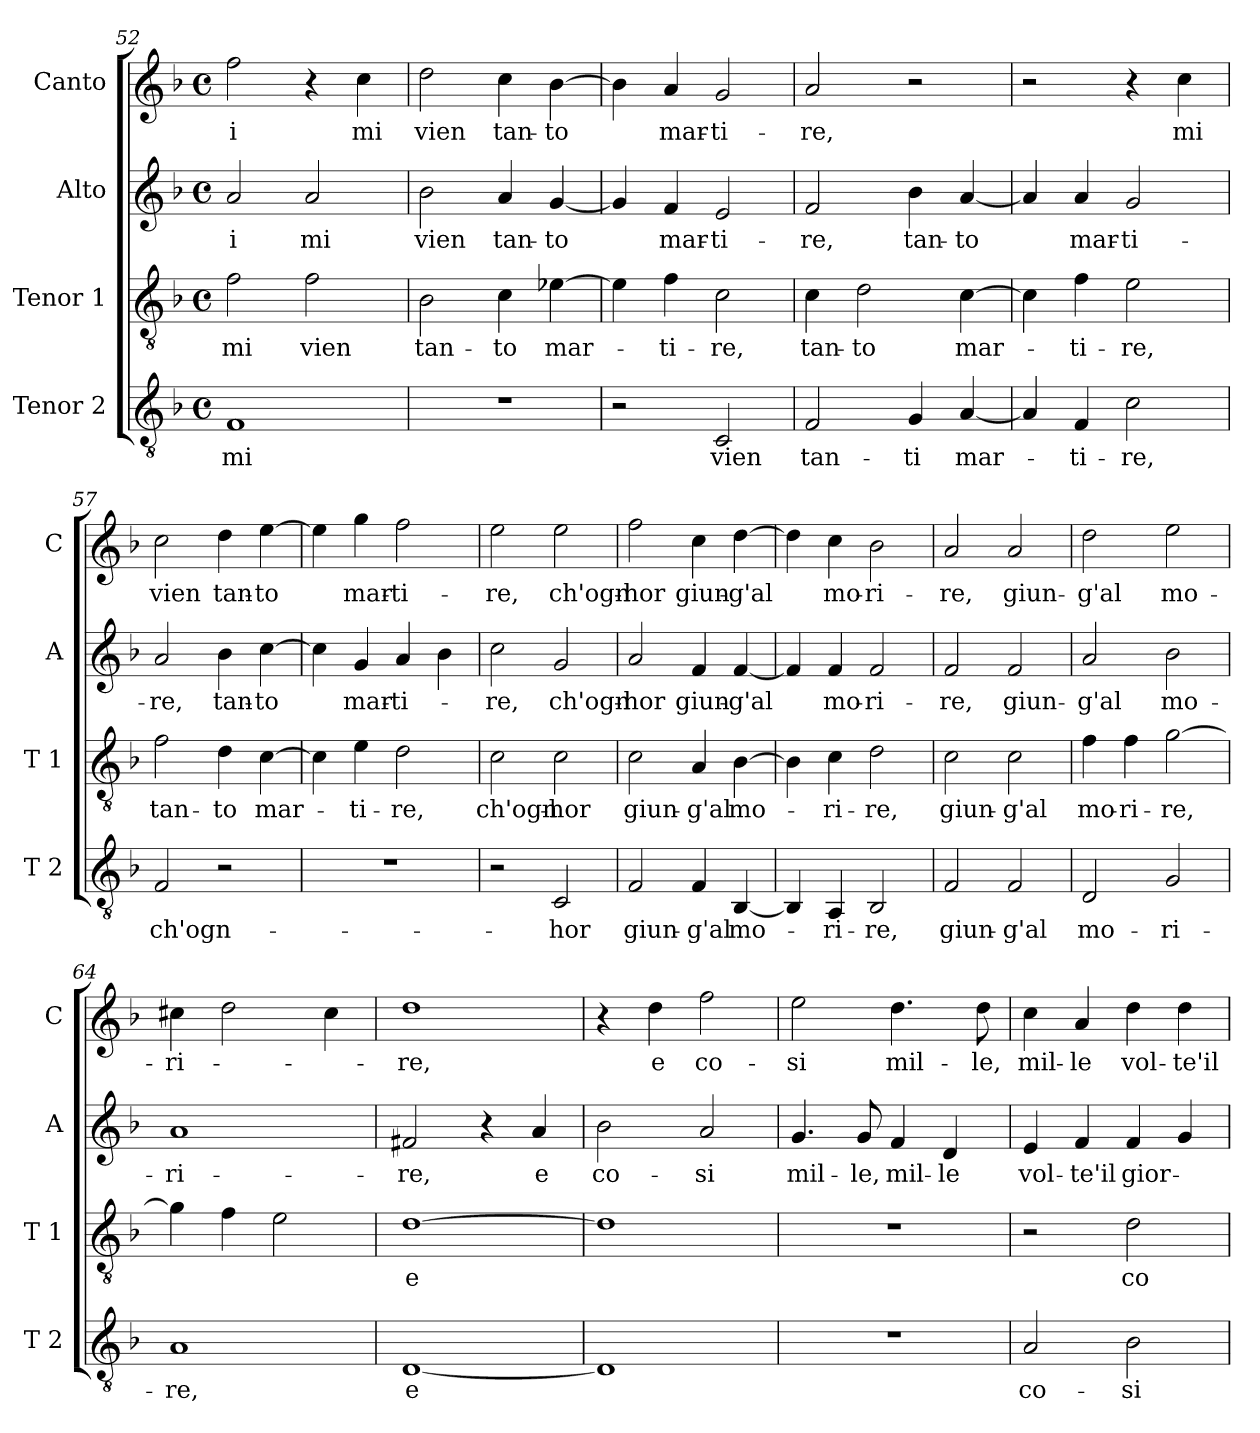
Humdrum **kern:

**kern	**text	**kern	**text	**kern	**text	**kern	**text
*part4	*part4	*part3	*part3	*part2	*part2	*part1	*part1
*staff4	*staff4	*staff3	*staff3	*staff2	*staff2	*staff1	*staff1
*I"Tenor 2	*	*I"Tenor 1	*	*I"Alto	*	*I"Canto	*
*I'T 2	*	*I'T 1	*	*I'A	*	*I'C	*
*clefGv2	*	*clefGv2	*	*clefG2	*	*clefG2	*
*k[b-]	*	*k[b-]	*	*k[b-]	*	*k[b-]	*
*F:	*	*F:	*	*F:	*	*F:	*
*M4/4	*	*M4/4	*	*M4/4	*	*M4/4	*
*met(c)	*	*met(c)	*	*met(c)	*	*met(c)	*
=52	=52	=52	=52	=52	=52	=52	=52
!	!LO:LY:b	!	!LO:LY:b	!	!LO:LY:b	!	!LO:LY:b
1F	mi	2f\	mi	2a/	-i	2ff\	-i
!	!	!	!LO:LY:b	!	!LO:LY:b	!	!
.	.	2f\	vien	2a/	mi	4r	.
!	!	!	!	!	!	!	!LO:LY:b
.	.	.	.	.	.	4cc\	mi
=53	=53	=53	=53	=53	=53	=53	=53
!	!	!	!LO:LY:b	!	!LO:LY:b	!	!LO:LY:b
1r	.	2B-\	tan-	2b-\	vien	2dd\	vien
!	!	!	!LO:LY:b	!	!LO:LY:b	!	!LO:LY:b
.	.	4c\	-to	4a/	tan-	4cc\	tan-
!	!	!	!LO:LY:b	!	!LO:LY:b	!	!LO:LY:b
.	.	[4e-X\	mar-	[4g/	-to	[4b-\	-to
=54	=54	=54	=54	=54	=54	=54	=54
2r	.	4e-\]	.	4g/]	.	4b-\]	.
!	!	!	!LO:LY:b	!	!LO:LY:b	!	!LO:LY:b
.	.	4f\	-ti-	4f/	mar-	4a/	mar-
!	!LO:LY:b	!	!LO:LY:b	!	!LO:LY:b	!	!LO:LY:b
2C/	vien	2c\	-re,	2e/	-ti-	2g/	-ti-
!!LO:LB:g=z
=55	=55	=55	=55	=55	=55	=55	=55
!	!LO:LY:b	!	!LO:LY:b	!	!LO:LY:b	!	!LO:LY:b
2F/	tan-	4c\	tan-	2f/	-re,	2a/	-re,
!	!	!	!LO:LY:b	!	!	!	!
.	.	2d\	-to	.	.	.	.
!	!LO:LY:b	!	!	!	!LO:LY:b	!	!
4G/	-ti	.	.	4b-\	tan-	2r	.
!	!LO:LY:b	!	!LO:LY:b	!	!LO:LY:b	!	!
[4A/	mar-	[4c\	mar-	[4a/	-to	.	.
=56	=56	=56	=56	=56	=56	=56	=56
4A/]	.	4c\]	.	4a/]	.	2r	.
!	!LO:LY:b	!	!LO:LY:b	!	!LO:LY:b	!	!
4F/	-ti-	4f\	-ti-	4a/	mar-	.	.
!	!LO:LY:b	!	!LO:LY:b	!	!LO:LY:b	!	!
2c\	-re,	2e\	-re,	2g/	-ti-	4r	.
!	!	!	!	!	!	!	!LO:LY:b
.	.	.	.	.	.	4cc\	mi
=57	=57	=57	=57	=57	=57	=57	=57
!	!LO:LY:b	!	!LO:LY:b	!	!LO:LY:b	!	!LO:LY:b
2F/	ch'ogn-	2f\	tan-	2a/	-re,	2cc\	vien
!	!	!	!LO:LY:b	!	!LO:LY:b	!	!LO:LY:b
2r	.	4d\	-to	4b-\	tan-	4dd\	tan-
!	!	!	!LO:LY:b	!	!LO:LY:b	!	!LO:LY:b
.	.	[4c\	mar-	[4cc\	-to	[4ee\	-to
=58	=58	=58	=58	=58	=58	=58	=58
1r	.	4c\]	.	4cc\]	.	4ee\]	.
!	!	!	!LO:LY:b	!	!LO:LY:b	!	!LO:LY:b
.	.	4e\	-ti-	4g/	mar-	4gg\	mar-
!	!	!	!LO:LY:b	!	!LO:LY:b	!	!LO:LY:b
.	.	2d\	-re,	4a/	-ti-	2ff\	-ti-
.	.	.	.	4b-\	.	.	.
=59	=59	=59	=59	=59	=59	=59	=59
!	!	!	!LO:LY:b	!	!LO:LY:b	!	!LO:LY:b
2r	.	2c\	ch'ogn-	2cc\	-re,	2ee\	-re,
!	!LO:LY:b	!	!LO:LY:b	!	!LO:LY:b	!	!LO:LY:b
2C/	-hor	2c\	-hor	2g/	ch'ogn-	2ee\	ch'ogn-
=60	=60	=60	=60	=60	=60	=60	=60
!	!LO:LY:b	!	!LO:LY:b	!	!LO:LY:b	!	!LO:LY:b
2F/	giun-	2c\	giun-	2a/	-hor	2ff\	-hor
!	!LO:LY:b	!	!LO:LY:b	!	!LO:LY:b	!	!LO:LY:b
4F/	-g'al	4A/	-g'al	4f/	giun-	4cc\	giun-
!	!LO:LY:b	!	!LO:LY:b	!	!LO:LY:b	!	!LO:LY:b
[4BB-/	mo-	[4B-\	mo-	[4f/	-g'al	[4dd\	-g'al
!!LO:PB:g=z
=61	=61	=61	=61	=61	=61	=61	=61
4BB-/]	.	4B-\]	.	4f/]	.	4dd\]	.
!	!LO:LY:b	!	!LO:LY:b	!	!LO:LY:b	!	!LO:LY:b
4AA/	-ri-	4c\	-ri-	4f/	mo-	4cc\	mo-
!	!LO:LY:b	!	!LO:LY:b	!	!LO:LY:b	!	!LO:LY:b
2BB-/	-re,	2d\	-re,	2f/	-ri-	2b-\	-ri-
=62	=62	=62	=62	=62	=62	=62	=62
!	!LO:LY:b	!	!LO:LY:b	!	!LO:LY:b	!	!LO:LY:b
2F/	giun-	2c\	giun-	2f/	-re,	2a/	-re,
!	!LO:LY:b	!	!LO:LY:b	!	!LO:LY:b	!	!LO:LY:b
2F/	-g'al	2c\	-g'al	2f/	giun-	2a/	giun-
=63	=63	=63	=63	=63	=63	=63	=63
!	!LO:LY:b	!	!LO:LY:b	!	!LO:LY:b	!	!LO:LY:b
2D/	mo-	4f\	mo-	2a/	-g'al	2dd\	-g'al
!	!	!	!LO:LY:b	!	!	!	!
.	.	4f\	-ri-	.	.	.	.
!	!LO:LY:b	!	!LO:LY:b	!	!LO:LY:b	!	!LO:LY:b
2G/	-ri-	[2g\	-re,	2b-\	mo-	2ee\	mo-
=64	=64	=64	=64	=64	=64	=64	=64
!	!LO:LY:b	!	!	!	!LO:LY:b	!	!LO:LY:b
1A	-re,	4g\]	.	1a	-ri-	4cc#X\	-ri-
.	.	4f\	.	.	.	2dd\	.
.	.	2e\	.	.	.	.	.
.	.	.	.	.	.	4cc#\	.
=65	=65	=65	=65	=65	=65	=65	=65
!	!LO:LY:b	!	!LO:LY:b	!	!LO:LY:b	!	!LO:LY:b
[1D	e	[1d	e	2f#X/	-re,	1dd	-re,
.	.	.	.	4r	.	.	.
!	!	!	!	!	!LO:LY:b	!	!
.	.	.	.	4a/	e	.	.
=66	=66	=66	=66	=66	=66	=66	=66
!	!	!	!	!	!LO:LY:b	!	!
1D]	.	1d]	.	2b-\	co-	4r	.
!	!	!	!	!	!	!	!LO:LY:b
.	.	.	.	.	.	4dd\	e
!	!	!	!	!	!LO:LY:b	!	!LO:LY:b
.	.	.	.	2a/	-si	2ff\	co-
!!LO:LB:g=z
=67	=67	=67	=67	=67	=67	=67	=67
!	!	!	!	!	!LO:LY:b	!	!LO:LY:b
1r	.	1r	.	4.g/	mil-	2ee\	-si
!	!	!	!	!	!LO:LY:b	!	!
.	.	.	.	8g/	-le,	.	.
!	!	!	!	!	!LO:LY:b	!	!LO:LY:b
.	.	.	.	4f/	mil-	4.dd\	mil-
!	!	!	!	!	!LO:LY:b	!	!
.	.	.	.	4d/	-le	.	.
!	!	!	!	!	!	!	!LO:LY:b
.	.	.	.	.	.	8dd\	-le,
=68	=68	=68	=68	=68	=68	=68	=68
!	!LO:LY:b	!	!	!	!LO:LY:b	!	!LO:LY:b
2A/	co-	2r	.	4e/	vol-	4cc\	mil-
!	!	!	!	!	!LO:LY:b	!	!LO:LY:b
.	.	.	.	4f/	-te'il	4a/	-le
!	!LO:LY:b	!	!LO:LY:b	!	!LO:LY:b	!	!LO:LY:b
2B-\	-si	2d\	co-	4f/	gior-	4dd\	vol-
!	!	!	!	!	!	!	!LO:LY:b
.	.	.	.	4g/	.	4dd\	-te'il
=	=	=	=	=	=	=	=
*-	*-	*-	*-	*-	*-	*-	*-
